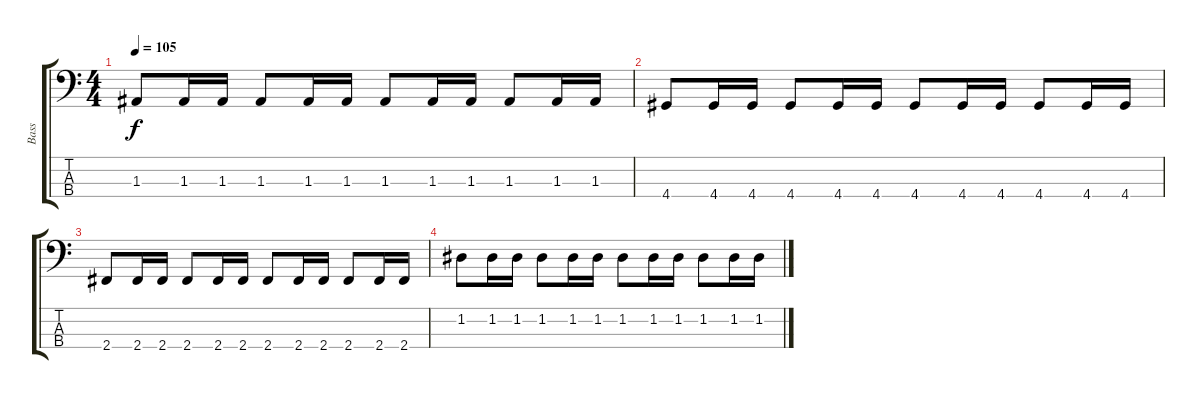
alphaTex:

\track ("Bass" "Bass") {instrument electricbasspick}
\staff {score tabs}
\tuning (G2 D2 A1 E1) {hide}
\ts (4 4)
\tempo 105
\clef f4
\ks c
1.3.8{dy f} 1.3.16 1.3.16 1.3.8 1.3.16 1.3.16 1.3.8 1.3.16 1.3.16 1.3.8 1.3.16 1.3.16 |
4.4.8 4.4.16 4.4.16 4.4.8 4.4.16 4.4.16 4.4.8 4.4.16 4.4.16 4.4.8{volume 1} 4.4.16 4.4.16 |
2.4.8 2.4.16 2.4.16 2.4.8 2.4.16 2.4.16 2.4.8 2.4.16 2.4.16 2.4.8 2.4.16 2.4.16 |
1.2.8 1.2.16 1.2.16 1.2.8 1.2.16 1.2.16 1.2.8 1.2.16 1.2.16 1.2.8 1.2.16 1.2.16
